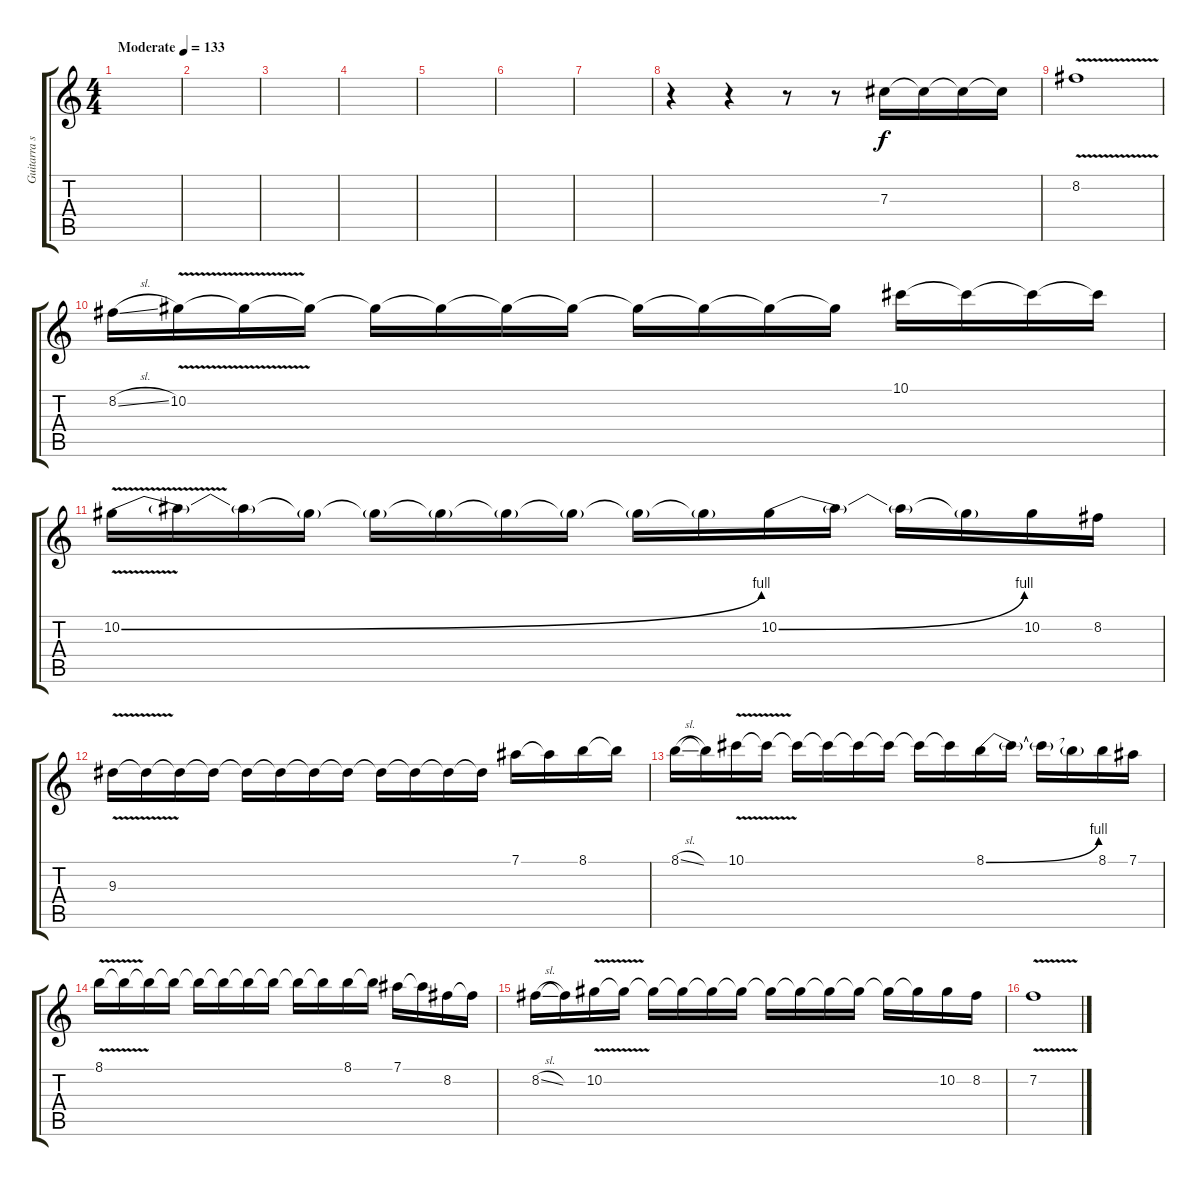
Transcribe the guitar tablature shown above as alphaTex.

\track ("Guitarra solo" "Guitarra s") {instrument distortionguitar}
\staff {score tabs}
\tuning (Eb4 Bb3 Gb3 Db3 Ab2 Eb2) {hide}
\ts (4 4)
\tempo (133 "Moderate")
\clef g2
\ks c
|
|
|
|
|
|
|
r.4 r.4 r.8 r.8 7.3.16 7.3{t}.16{dy f} 7.3{t}.16 7.3{t}.16 |
8.2{v}.1 |
8.2{sl}.16 10.2{v}.16 10.2{t}.16 10.2{t}.16 10.2{t}.16 10.2{t}.16 10.2{t}.16 10.2{t}.16 10.2{t}.16 10.2{t}.16 10.2{t}.16 10.2{t}.16 10.1.16 10.1{t}.16 10.1{t}.16 10.1{t}.16 |
10.2{be (bend 0 0 60 4) v}.16 10.2{t}.16 10.2{t}.16 10.2{t}.16 10.2{t}.16 10.2{t}.16 10.2{t}.16 10.2{t}.16 10.2{t}.16 10.2{t}.16 10.2{be (bend 0 0 60 4)}.16 10.2{t}.16 10.2{t}.16 10.2{t}.16 10.2.16 8.2.16 |
9.3{v}.16 9.3{t}.16 9.3{t}.16 9.3{t}.16 9.3{t}.16 9.3{t}.16 9.3{t}.16 9.3{t}.16 9.3{t}.16 9.3{t}.16 9.3{t}.16 9.3{t}.16 7.1.16 7.1{t}.16 8.1.16 8.1{t}.16 |
8.1{sl}.16 8.1{t}.16 10.1{v}.16 10.1{t}.16 10.1{t}.16 10.1{t}.16 10.1{t}.16 10.1{t}.16 10.1{t}.16 10.1{t}.16 8.1{be (bend 0 0 60 4)}.16 8.1{t}.16 8.1{t}.16 8.1{t}.16 8.1.16 7.1.16 |
8.1{v}.16 8.1{t}.16 8.1{t}.16 8.1{t}.16 8.1{t}.16 8.1{t}.16 8.1{t}.16 8.1{t}.16 8.1{t}.16 8.1{t}.16 8.1.16 8.1{t}.16 7.1.16 7.1{t}.16 8.2.16 8.2{t}.16 |
8.2{sl}.16 8.2{t}.16 10.2{v}.16 10.2{t}.16 10.2{t}.16 10.2{t}.16 10.2{t}.16 10.2{t}.16 10.2{t}.16 10.2{t}.16 10.2{t}.16 10.2{t}.16 10.2{t}.16 10.2{t}.16 10.2.16 8.2.16 |
7.2{v}.1
